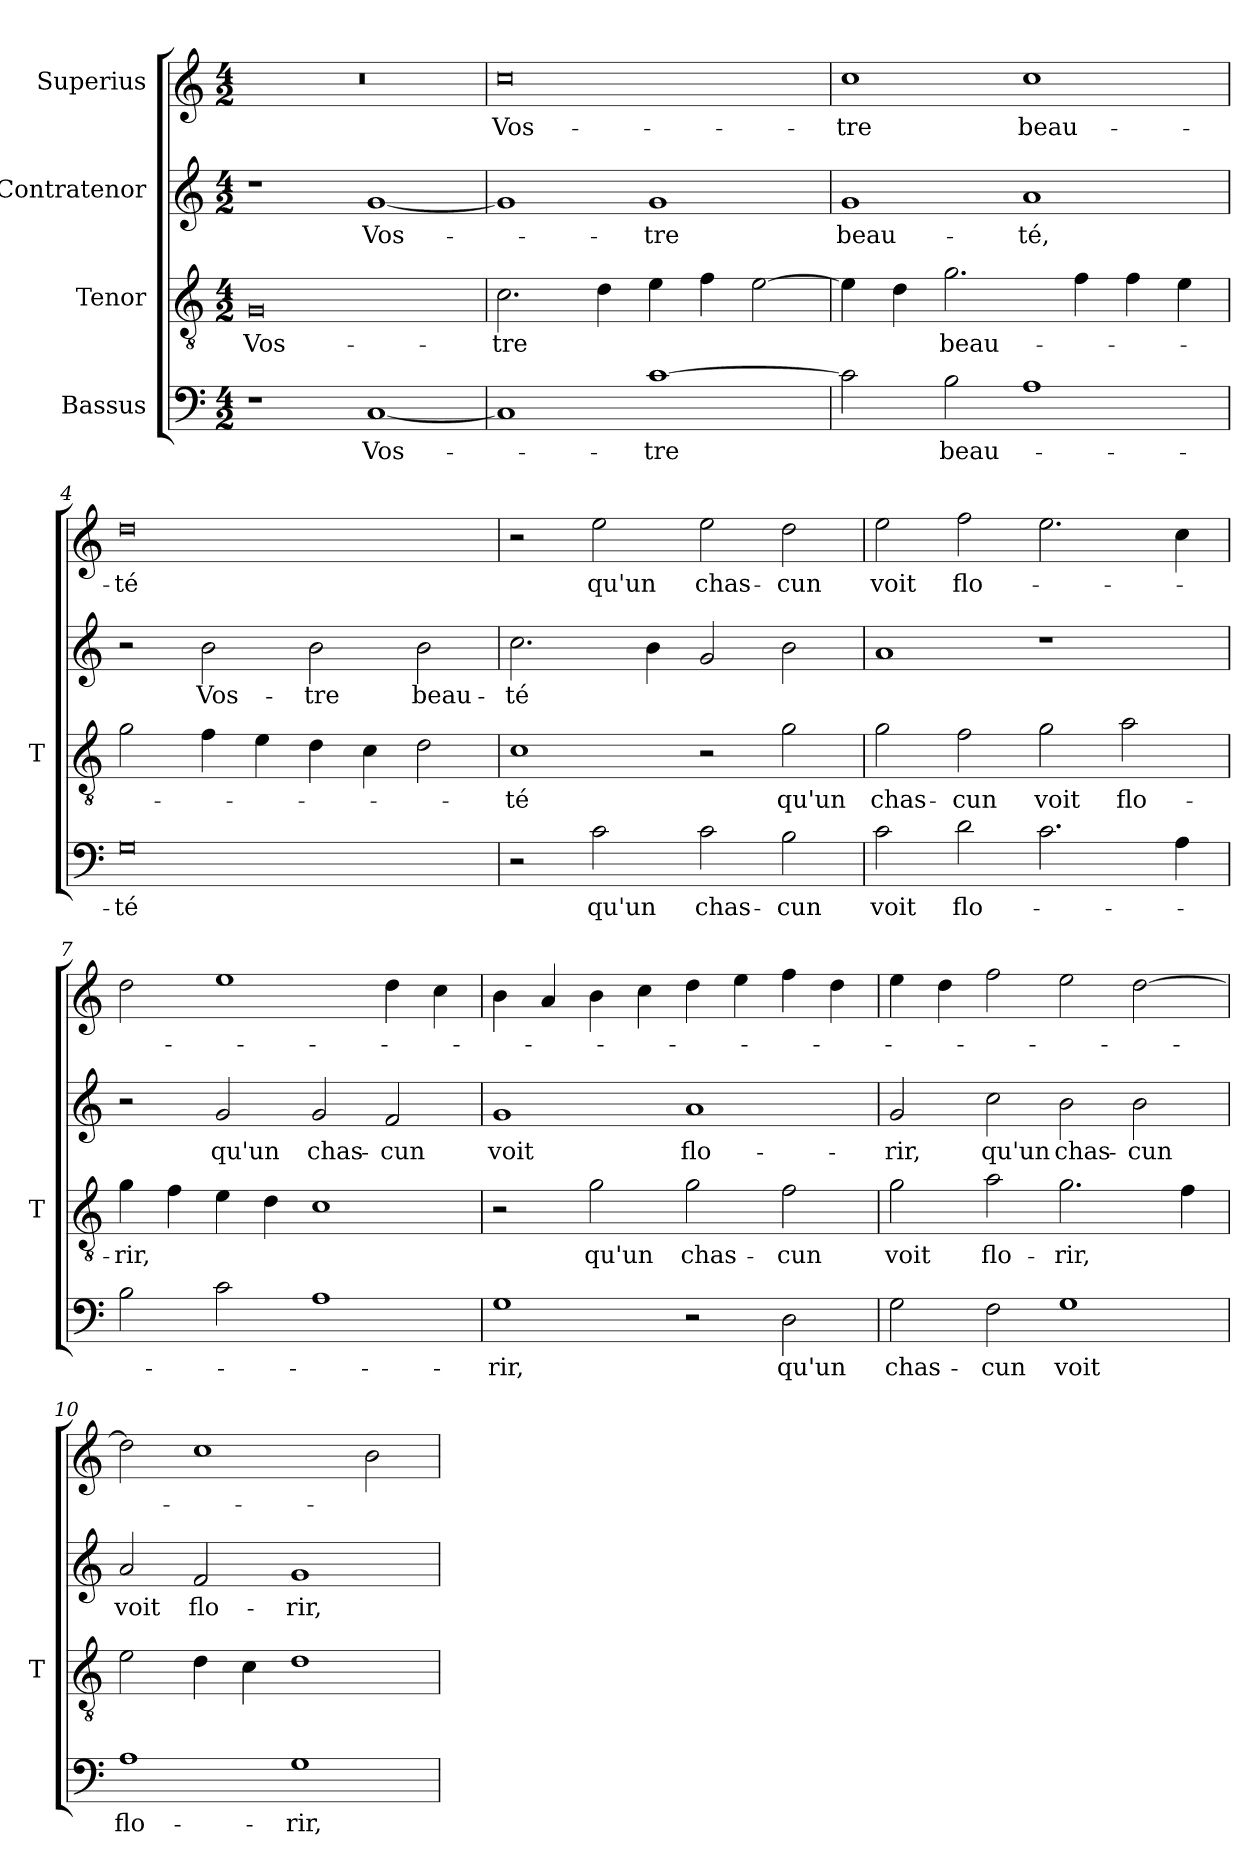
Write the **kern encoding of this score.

**kern	**text	**kern	**text	**kern	**text	**kern	**text
*part4	*part4	*part3	*part3	*part2	*part2	*part1	*part1
*staff4	*staff4	*staff3	*staff3	*staff2	*staff2	*staff1	*staff1
*I"Bassus	*	*I"Tenor	*	*I"Contratenor	*	*I"Superius	*
*	*	*I'T	*	*	*	*	*
*clefF4	*	*clefGv2	*	*clefG2	*	*clefG2	*
*k[]	*	*k[]	*	*k[]	*	*k[]	*
*M4/2	*	*M4/2	*	*M4/2	*	*M4/2	*
=1	=1	=1	=1	=1	=1	=1	=1
1r	.	0G	Vos-	1r	.	0r	.
[1C	Vos-	.	.	[1g	Vos-	.	.
=2	=2	=2	=2	=2	=2	=2	=2
1C]	.	2.c	-tre	1g]	.	0cc	Vos-
.	.	4d	.	.	.	.	.
[1c	-tre	4e	.	1g	-tre	.	.
.	.	4f	.	.	.	.	.
.	.	[2e	.	.	.	.	.
=3	=3	=3	=3	=3	=3	=3	=3
2c]	.	4e]	.	1g	beau-	1cc	-tre
.	.	4d	.	.	.	.	.
2B	beau-	2.g	beau-	.	.	.	.
1A	.	.	.	1a	-té,	1cc	beau-
.	.	4f	.	.	.	.	.
.	.	4f	.	.	.	.	.
.	.	4e	.	.	.	.	.
=4	=4	=4	=4	=4	=4	=4	=4
0G	-té	2g	.	2r	.	0dd	-té
.	.	4f	.	2b	Vos-	.	.
.	.	4e	.	.	.	.	.
.	.	4d	.	2b	-tre	.	.
.	.	4c	.	.	.	.	.
.	.	2d	.	2b	beau-	.	.
=5	=5	=5	=5	=5	=5	=5	=5
2r	.	1c	-té	2.cc	-té	2r	.
2c	-qu'un	.	.	.	.	2ee	-qu'un
.	.	.	.	4b	.	.	.
2c	chas-	2r	.	2g	.	2ee	chas-
2B	-cun	2g	-qu'un	2b	.	2dd	-cun
=6	=6	=6	=6	=6	=6	=6	=6
2c	-voit	2g	chas-	1a	.	2ee	-voit
2d	flo-	2f	-cun	.	.	2ff	flo-
2.c	.	2g	-voit	1r	.	2.ee	.
.	.	2a	flo-	.	.	.	.
4A	.	.	.	.	.	4cc	.
=7	=7	=7	=7	=7	=7	=7	=7
2B	.	4g	-rir,	2r	.	2dd	.
.	.	4f	.	.	.	.	.
2c	.	4e	.	2g	-qu'un	1ee	.
.	.	4d	.	.	.	.	.
1A	.	1c	.	2g	chas-	.	.
.	.	.	.	2f	-cun	4dd	.
.	.	.	.	.	.	4cc	.
=8	=8	=8	=8	=8	=8	=8	=8
1G	-rir,	2r	.	1g	-voit	4b	.
.	.	.	.	.	.	4a	.
.	.	2g	-qu'un	.	.	4b	.
.	.	.	.	.	.	4cc	.
2r	.	2g	chas-	1a	flo-	4dd	.
.	.	.	.	.	.	4ee	.
2D	-qu'un	2f	-cun	.	.	4ff	.
.	.	.	.	.	.	4dd	.
=9	=9	=9	=9	=9	=9	=9	=9
2G	chas-	2g	-voit	2g	-rir,	4ee	.
.	.	.	.	.	.	4dd	.
2F	-cun	2a	flo-	2cc	-qu'un	2ff	.
1G	-voit	2.g	-rir,	2b	chas-	2ee	.
.	.	.	.	2b	-cun	[2dd	.
.	.	4f	.	.	.	.	.
=10	=10	=10	=10	=10	=10	=10	=10
1A	flo-	2e	.	2a	-voit	2dd]	.
.	.	4d	.	2f	flo-	1cc	.
.	.	4c	.	.	.	.	.
1G	-rir,	1d	.	1g	-rir,	.	.
.	.	.	.	.	.	2b	.
=	=	=	=	=	=	=	=
*-	*-	*-	*-	*-	*-	*-	*-
